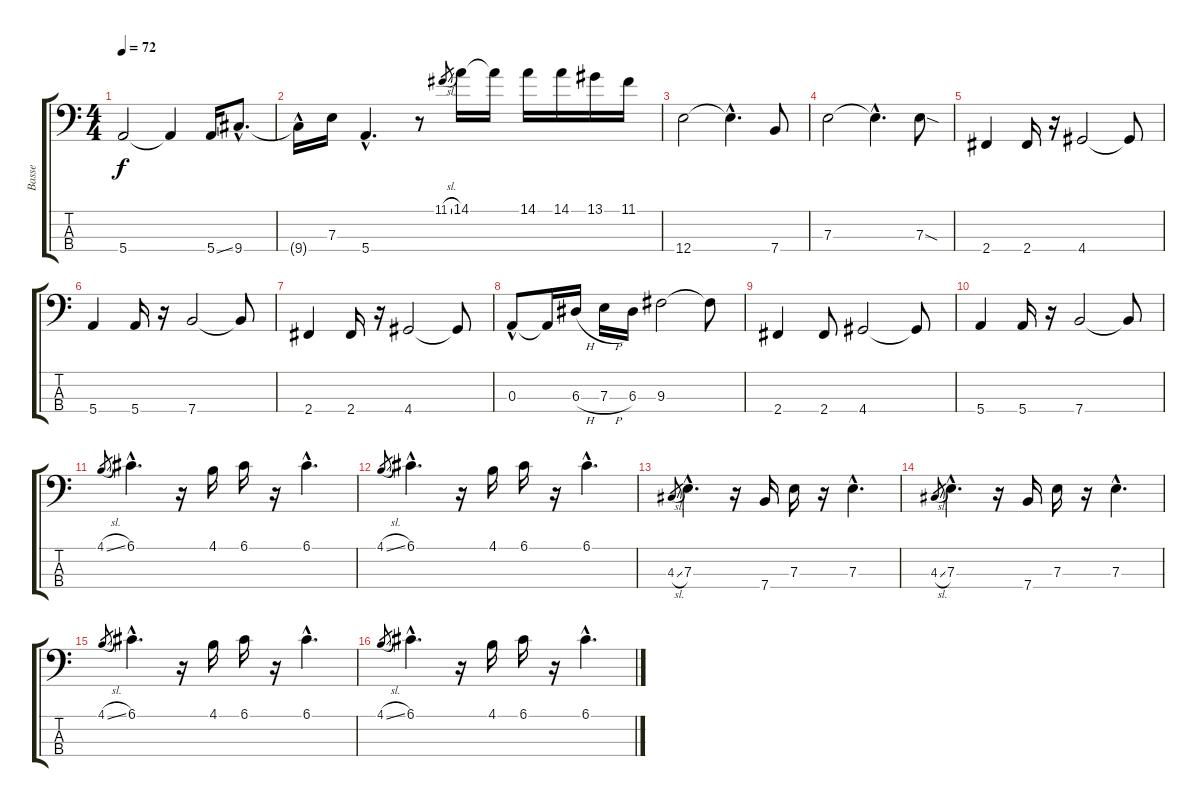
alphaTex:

\track ("Basse" "Basse") {instrument electricbassfinger}
\staff {score tabs}
\tuning (G2 D2 A1 E1) {hide}
\ts (4 4)
\tempo 72
\clef f4
\ks c
5.4.2{dy f} 5.4{t}.4 5.4{ss}.16 9.4{hac}.8{d} |
9.4{hac t}.16 7.3.16 5.4{hac}.4{d} r.8 11.1{sl}.8{gr} 14.1.16 14.1{t}.16 14.1.16 14.1.16 13.1.16 11.1.16 |
12.4.2 12.4{hac t}.4{d} 7.4.8 |
7.3.2 7.3{hac t}.4{d} 7.3{sod}.8 |
2.4.4 2.4.16 r.16 4.4.2 4.4{t}.8 |
5.4.4 5.4.16 r.16 7.4.2 7.4{t}.8 |
2.4.4 2.4.16 r.16 4.4.2 4.4{t}.8 |
0.3{hac}.8 0.3{t}.16 6.3{h}.16 7.3{h}.16 6.3.16 9.3.2 9.3{t}.8 |
2.4.4 2.4.8 4.4.2 4.4{t}.8 |
5.4.4 5.4.16 r.16 7.4.2 7.4{t}.8 |
4.1{sl}.8{gr} 6.1{hac}.4{d} r.16 4.1.16 6.1.16 r.16 6.1{hac}.4{d} |
4.1{sl}.8{gr} 6.1{hac}.4{d} r.16 4.1.16 6.1.16 r.16 6.1{hac}.4{d} |
4.3{sl}.8{gr} 7.3{hac}.4{d} r.16 7.4.16 7.3.16 r.16 7.3{hac}.4{d} |
4.3{sl}.8{gr} 7.3{hac}.4{d} r.16 7.4.16 7.3.16 r.16 7.3{hac}.4{d} |
4.1{sl}.8{gr} 6.1{hac}.4{d} r.16 4.1.16 6.1.16 r.16 6.1{hac}.4{d} |
4.1{sl}.8{gr} 6.1{hac}.4{d} r.16 4.1.16 6.1.16 r.16 6.1{hac}.4{d}
